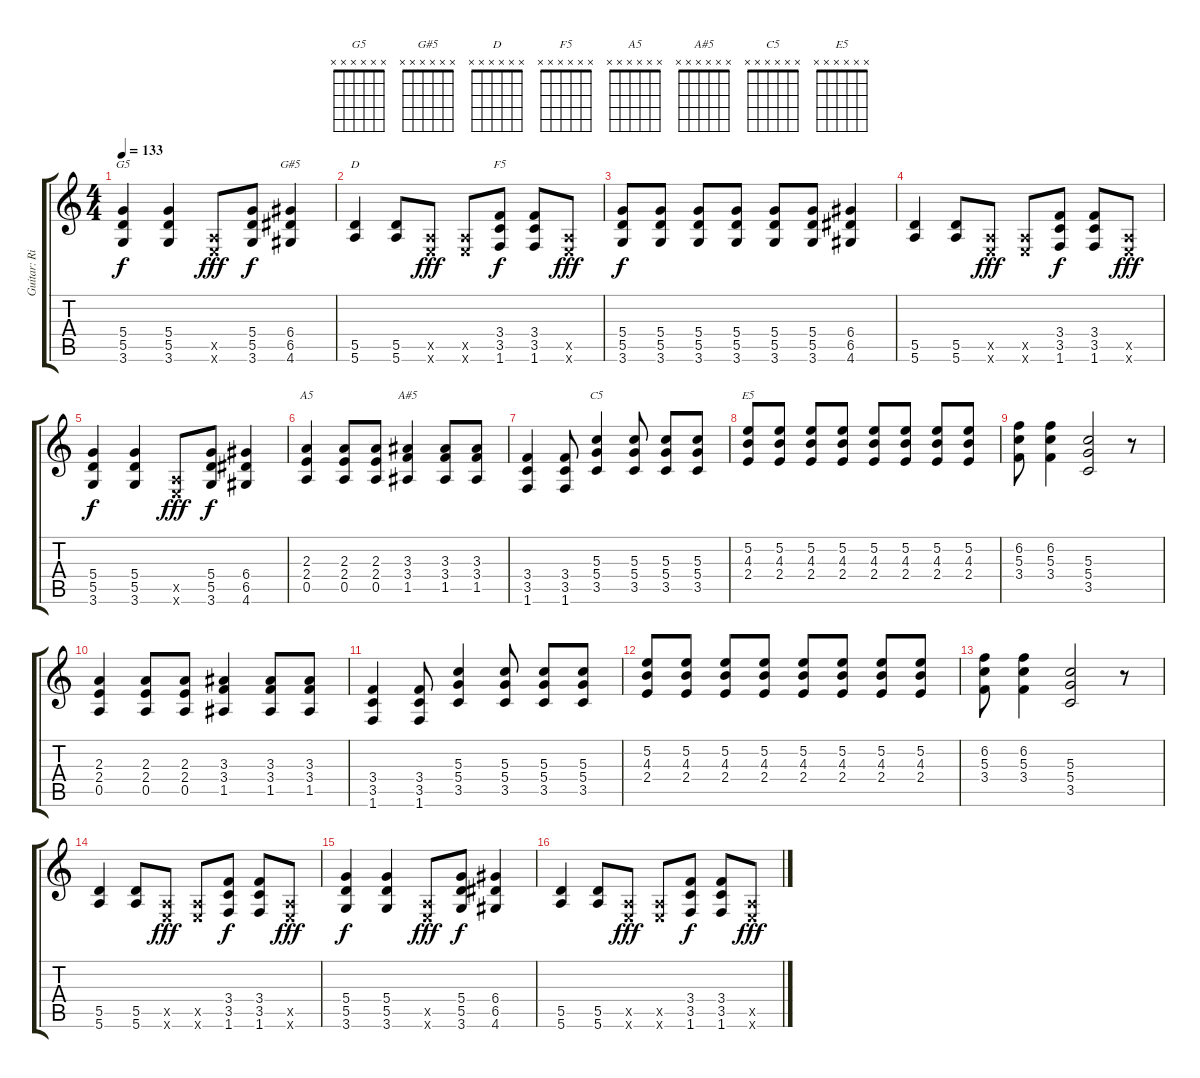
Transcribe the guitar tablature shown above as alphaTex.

\track ("Guitar: Ritchard Fortus" "Guitar: Ri") {instrument overdrivenguitar}
\staff {score tabs}
\tuning (E4 B3 G3 D3 A2 E2) {hide}
\chord ("G5" x x x x x x) {firstfret 0}
\chord ("G#5" x x x x x x) {firstfret 0}
\chord ("D" x x x x x x) {firstfret 0}
\chord ("F5" x x x x x x) {firstfret 0}
\chord ("A5" x x x x x x) {firstfret 0}
\chord ("A#5" x x x x x x) {firstfret 0}
\chord ("C5" x x x x x x) {firstfret 0}
\chord ("E5" x x x x x x) {firstfret 0}
\ts (4 4)
\tempo 133
\clef g2
\ks c
(5.4 5.5 3.6).4{ch "G5" dy f} (5.4 5.5 3.6).4 (0.5{x} 0.6{x}).8{dy fff} (5.4 5.5 3.6).8{dy f} (6.4 6.5 4.6).4{ch "G#5"} |
(5.5 5.6).4{ch "D"} (5.5 5.6).8 (0.5{x} 0.6{x}).8{dy fff} (0.5{x} 0.6{x}).8 (3.4 3.5 1.6).8{ch "F5" dy f} (3.4 3.5 1.6).8 (0.5{x} 0.6{x}).8{dy fff} |
(5.4 5.5 3.6).8{dy f} (5.4 5.5 3.6).8 (5.4 5.5 3.6).8 (5.4 5.5 3.6).8 (5.4 5.5 3.6).8 (5.4 5.5 3.6).8 (6.4 6.5 4.6).4 |
(5.5 5.6).4 (5.5 5.6).8 (0.5{x} 0.6{x}).8{dy fff} (0.5{x} 0.6{x}).8 (3.4 3.5 1.6).8{dy f} (3.4 3.5 1.6).8 (0.5{x} 0.6{x}).8{dy fff} |
(5.4 5.5 3.6).4{dy f} (5.4 5.5 3.6).4 (0.5{x} 0.6{x}).8{dy fff} (5.4 5.5 3.6).8{dy f} (6.4 6.5 4.6).4 |
(2.3 2.4 0.5).4{ch "A5"} (2.3 2.4 0.5).8 (2.3 2.4 0.5).8 (3.3 3.4 1.5).4{ch "A#5"} (3.3 3.4 1.5).8 (3.3 3.4 1.5).8 |
(3.4 3.5 1.6).4 (3.4 3.5 1.6).8 (5.3 5.4 3.5).4{ch "C5"} (5.3 5.4 3.5).8 (5.3 5.4 3.5).8 (5.3 5.4 3.5).8 |
(5.2 4.3 2.4).8{ch "E5"} (5.2 4.3 2.4).8 (5.2 4.3 2.4).8 (5.2 4.3 2.4).8 (5.2 4.3 2.4).8 (5.2 4.3 2.4).8 (5.2 4.3 2.4).8 (5.2 4.3 2.4).8 |
(6.2 5.3 3.4).8 (6.2 5.3 3.4).4 (5.3 5.4 3.5).2 r.8 |
(2.3 2.4 0.5).4 (2.3 2.4 0.5).8 (2.3 2.4 0.5).8 (3.3 3.4 1.5).4 (3.3 3.4 1.5).8 (3.3 3.4 1.5).8 |
(3.4 3.5 1.6).4 (3.4 3.5 1.6).8 (5.3 5.4 3.5).4 (5.3 5.4 3.5).8 (5.3 5.4 3.5).8 (5.3 5.4 3.5).8 |
(5.2 4.3 2.4).8 (5.2 4.3 2.4).8 (5.2 4.3 2.4).8 (5.2 4.3 2.4).8 (5.2 4.3 2.4).8 (5.2 4.3 2.4).8 (5.2 4.3 2.4).8 (5.2 4.3 2.4).8 |
(6.2 5.3 3.4).8 (6.2 5.3 3.4).4 (5.3 5.4 3.5).2 r.8 |
(5.5 5.6).4 (5.5 5.6).8 (0.5{x} 0.6{x}).8{dy fff} (0.5{x} 0.6{x}).8 (3.4 3.5 1.6).8{dy f} (3.4 3.5 1.6).8 (0.5{x} 0.6{x}).8{dy fff} |
(5.4 5.5 3.6).4{dy f} (5.4 5.5 3.6).4 (0.5{x} 0.6{x}).8{dy fff} (5.4 5.5 3.6).8{dy f} (6.4 6.5 4.6).4 |
(5.5 5.6).4 (5.5 5.6).8 (0.5{x} 0.6{x}).8{dy fff} (0.5{x} 0.6{x}).8 (3.4 3.5 1.6).8{dy f} (3.4 3.5 1.6).8 (0.5{x} 0.6{x}).8{dy fff}
